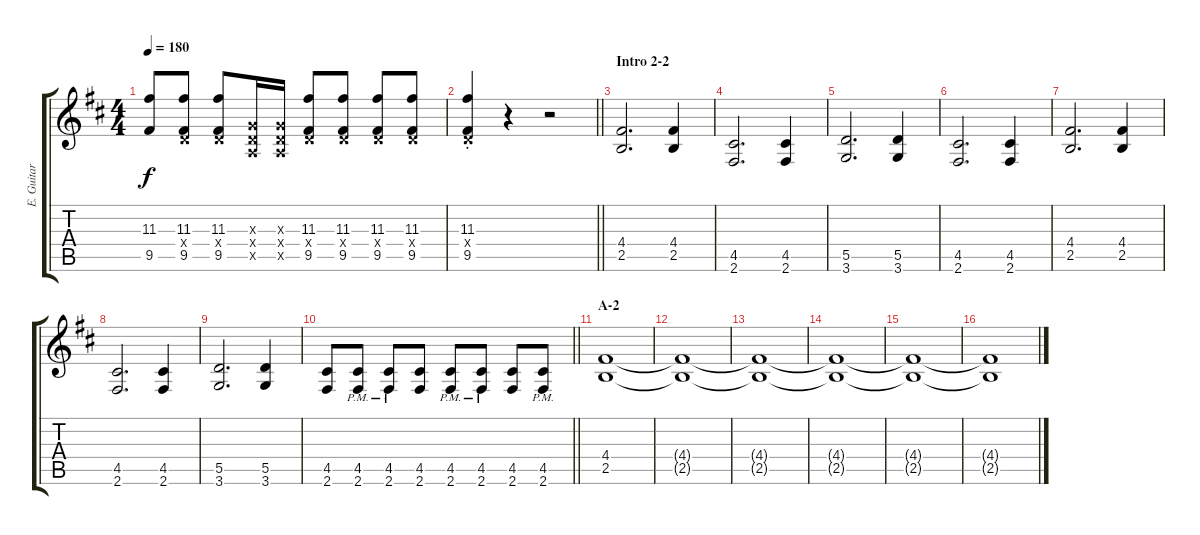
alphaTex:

\track ("E. Guitar III" "E. Guitar ") {instrument distortionguitar}
\staff {score tabs}
\tuning (E4 B3 G3 D3 A2 E2) {hide}
\ts (4 4)
\tempo 180
\clef g2
\ks d
(11.3{t} 9.5{t}).8{dy f} (11.3 0.4{x} 9.5).8 (11.3 0.4{x} 9.5).8 (0.3{x} 0.4{x} 0.5{x}).16 (0.3{x} 0.4{x} 0.5{x}).16 (11.3 0.4{x} 9.5).8 (11.3 0.4{x} 9.5).8 (11.3 0.4{x} 9.5).8 (11.3 0.4{x} 9.5).8 |
\barLineRight lightlight
(11.3{st} 0.4{x} 9.5{st}).4 r.4 r.2 |
\section ("" "Intro 2-2")
(4.4 2.5).2{d} (4.4 2.5).4 |
(4.5 2.6).2{d} (4.5 2.6).4 |
(5.5 3.6).2{d} (5.5 3.6).4 |
(4.5 2.6).2{d} (4.5 2.6).4 |
(4.4 2.5).2{d} (4.4 2.5).4 |
(4.5 2.6).2{d} (4.5 2.6).4 |
(5.5 3.6).2{d} (5.5 3.6).4 |
\barLineRight lightlight
(4.5 2.6).8 (4.5{pm} 2.6{pm}).8 (4.5{pm} 2.6{pm}).8 (4.5 2.6).8 (4.5{pm} 2.6{pm}).8 (4.5{pm} 2.6{pm}).8 (4.5 2.6).8 (4.5{pm} 2.6{pm}).8 |
\section ("" "A-2")
(4.4 2.5).1 |
(4.4{t} 2.5{t}).1 |
(4.4{t} 2.5{t}).1 |
(4.4{t} 2.5{t}).1 |
(4.4{t} 2.5{t}).1 |
(4.4{t} 2.5{t}).1
